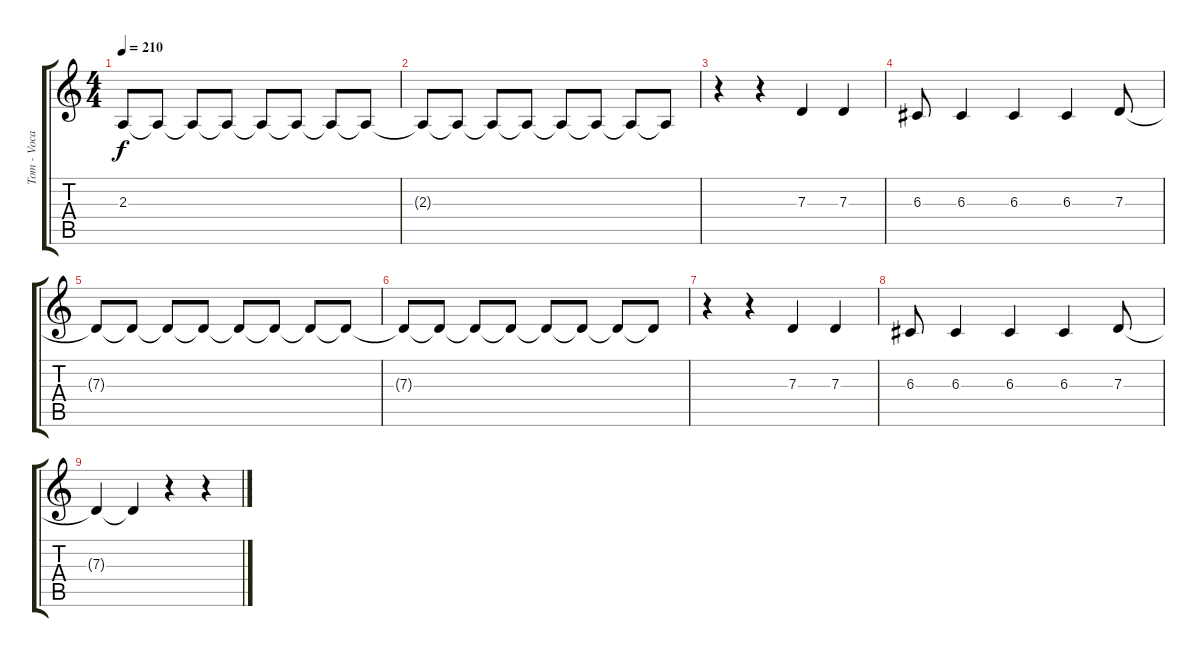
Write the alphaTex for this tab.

\track ("Tom - Vocals Right" "Tom - Voca") {instrument oboe}
\staff {score tabs}
\tuning (E4 B3 G3 D3 A2 E2) {hide}
\ts (4 4)
\tempo 210
\clef g2
\ks c
2.3{t}.8{dy f} 2.3{t}.8 2.3{t}.8 2.3{t}.8 2.3{t}.8 2.3{t}.8 2.3{t}.8 2.3{t}.8 |
2.3{t}.8 2.3{t}.8 2.3{t}.8 2.3{t}.8 2.3{t}.8 2.3{t}.8 2.3{t}.8 2.3{t}.8 |
r.4 r.4 7.3.4 7.3.4 |
6.3.8 6.3.4 6.3.4 6.3.4 7.3.8 |
7.3{t}.8 7.3{t}.8 7.3{t}.8 7.3{t}.8 7.3{t}.8 7.3{t}.8 7.3{t}.8 7.3{t}.8 |
7.3{t}.8 7.3{t}.8 7.3{t}.8 7.3{t}.8 7.3{t}.8 7.3{t}.8 7.3{t}.8 7.3{t}.8 |
r.4 r.4 7.3.4 7.3.4 |
6.3.8 6.3.4 6.3.4 6.3.4 7.3.8 |
7.3{t}.4 7.3{t}.4 r.4 r.4
